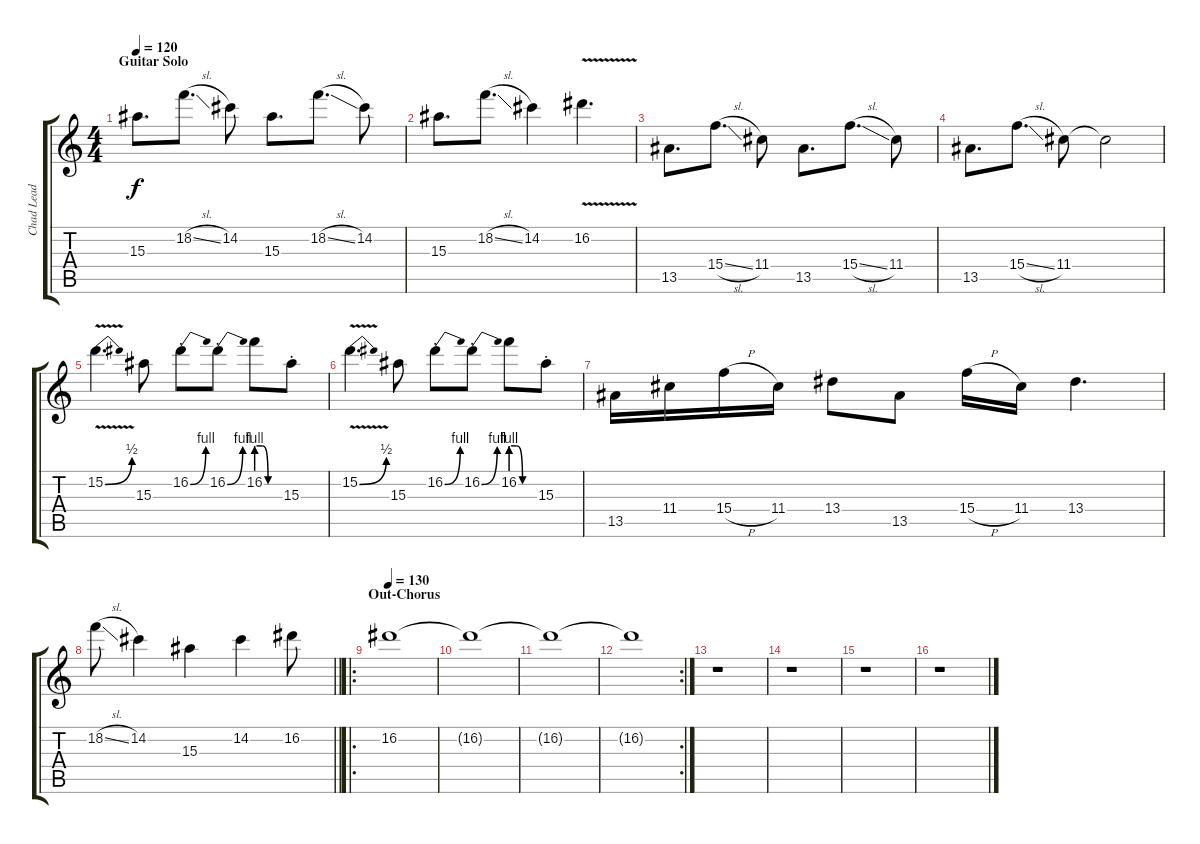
\track ("Chad Lead" "Chad Lead") {instrument overdrivenguitar}
\staff {score tabs}
\tuning (E4 B3 G3 D3 A2 D2) {hide}
\ts (4 4)
\section ("" "Guitar Solo")
\tempo 120
\clef g2
\ks c
15.3.8{d dy f} 18.2{sl}.8{d} 14.2.8 15.3.8{d} 18.2{sl}.8{d} 14.2.8 |
15.3.8{d} 18.2{sl}.8{d} 14.2.4 16.2{v}.4{d} |
13.5.8{d} 15.4{sl}.8{d} 11.4.8 13.5.8{d} 15.4{sl}.8{d} 11.4.8 |
13.5.8{d} 15.4{sl}.8{d} 11.4.8 11.4{t}.2 |
15.2{be (bend 0 0 60 2) v}.4{d} 15.3.8 16.2{be (bend 0 0 60 4) st}.8 16.2{be (bend 0 0 60 4) st}.8 16.2{be (custom 0 4 15 4 30 0 60 0)}.8 15.3{st}.8 |
15.2{be (bend 0 0 60 2) v}.4{d} 15.3.8 16.2{be (bend 0 0 60 4) st}.8 16.2{be (bend 0 0 60 4) st}.8 16.2{be (custom 0 4 15 4 30 0 60 0)}.8 15.3{st}.8 |
13.5.16 11.4.16 15.4{h}.16 11.4.16 13.4.8 13.5.8 15.4{h}.16 11.4.16 13.4.4{d} |
\barLineRight lightlight
18.2{sl}.8 14.2.4 15.3.4 14.2.4 16.2.8 |
\ro
\section ("" "Out-Chorus")
\tempo 130
16.2.1{volume 0} |
16.2{t}.1 |
16.2{t}.1 |
\rc 2
16.2{t}.1 |
r.1 |
r.1 |
r.1 |
r.1
